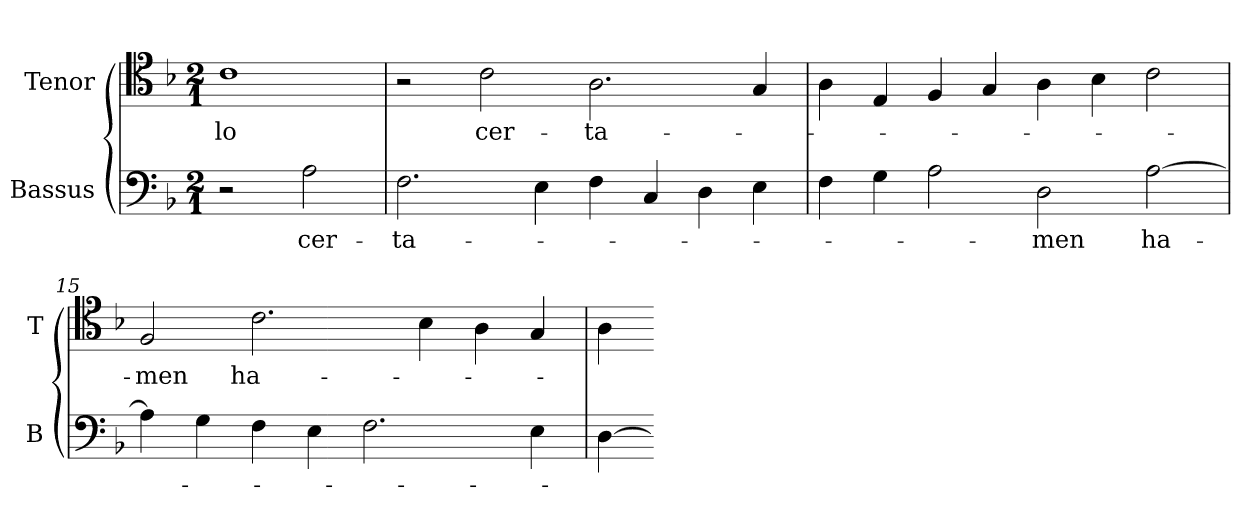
**kern	**text	**kern	**text
*part2	*part2	*part1	*part1
*staff2	*staff2	*staff1	*staff1
*I"Bassus	*	*I"Tenor	*
*I'B	*	*I'T	*
*clefF4	*	*clefC4	*
*k[b-]	*	*k[b-]	*
*F:	*	*F:	*
*M2/1	*	*M2/1	*
=	=	=	=
2r	.	1c	-lo
2A	cer-	.	.
=13	=13	=13	=13
2.F	-ta-	2r	.
.	.	2c	cer-
4E	.	.	.
4F	.	2.A	-ta-
4C	.	.	.
4D	.	.	.
4E	.	4G	.
=14	=14	=14	=14
4F	.	4A	.
4G	.	4E	.
2A	.	4F	.
.	.	4G	.
2D	-men	4A	.
.	.	4B-	.
[2A	ha-	2c	.
=15	=15	=15	=15
4A]	.	2F	-men
4G	.	.	.
4F	.	2.c	ha-
4E	.	.	.
2.F	.	.	.
.	.	4B-	.
.	.	4A	.
4E	.	4G	.
=16	=16	=16	=16
[4D	.	4A	.
=-	=-	=-	=-
*-	*-	*-	*-
